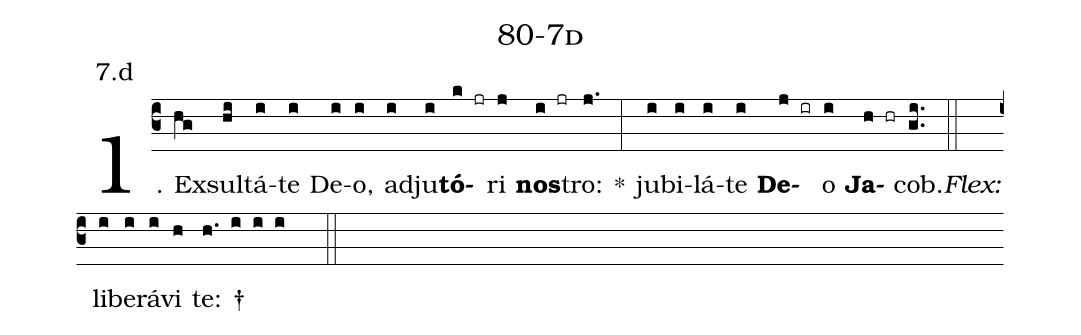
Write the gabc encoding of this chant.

name: 80-7d;
annotation: 7.d;
%%
(c3)1. Ex(hg)sul(hi)tá(i)te(i) De(i)o,(i) ad(i)ju(i)<b>tó</b>(k jr)ri(j) <b>nos</b>(i jr)tro:(j.) *(:) ju(i)bi(i)lá(i)te(i) <b>De</b>(j ir)o(i) <b>Ja</b>(h hr)cob.(gi..) (::)
<i>Flex:</i>()  li(i)be(i)rá(i)vi(h) te: †(h. i i i  ::)
